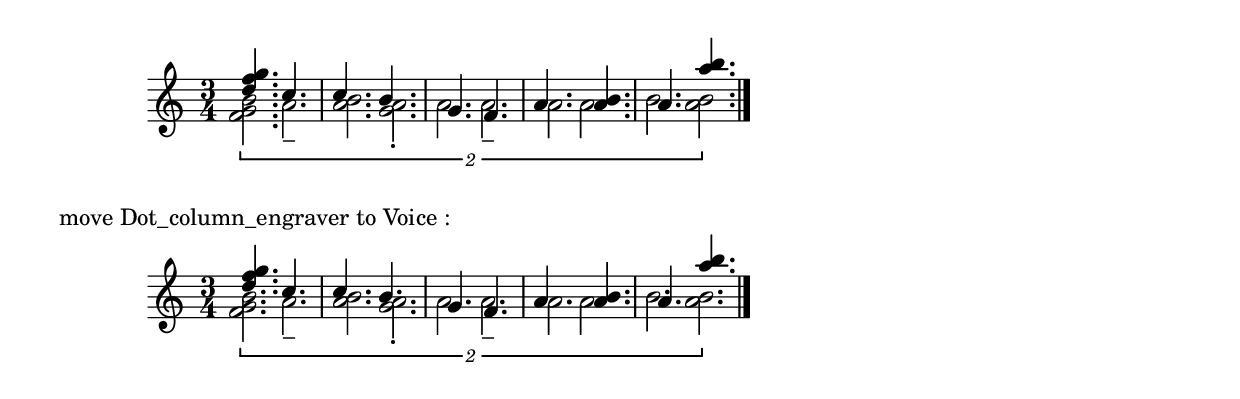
\version "2.19.21"

\header {
  texidoc = "Dot Columns are engraved in the Staff by default,
enabling dots to move vertically to make room for dots from another voice.
If Dot_column_engraver is moved to Voice, separate dot columns are engraved,
and these dots avoid notes in other voices."
}

music = \relative { \time 3/4 << {
  <d'' f g>4. c c b g f a <a b> a <a' b>
} \\ \tuplet 2/1 {
  <f, g b>2. a-- <a b> <g a>-. a2. a-- a a b <a b> \bar "|."
} >> }

\score{ \music }
\markup "move Dot_column_engraver to Voice :"
\score{ \music
\layout {
  \context {\Staff \remove "Dot_column_engraver"}
  \context {\Voice \consists "Dot_column_engraver"}
}}
